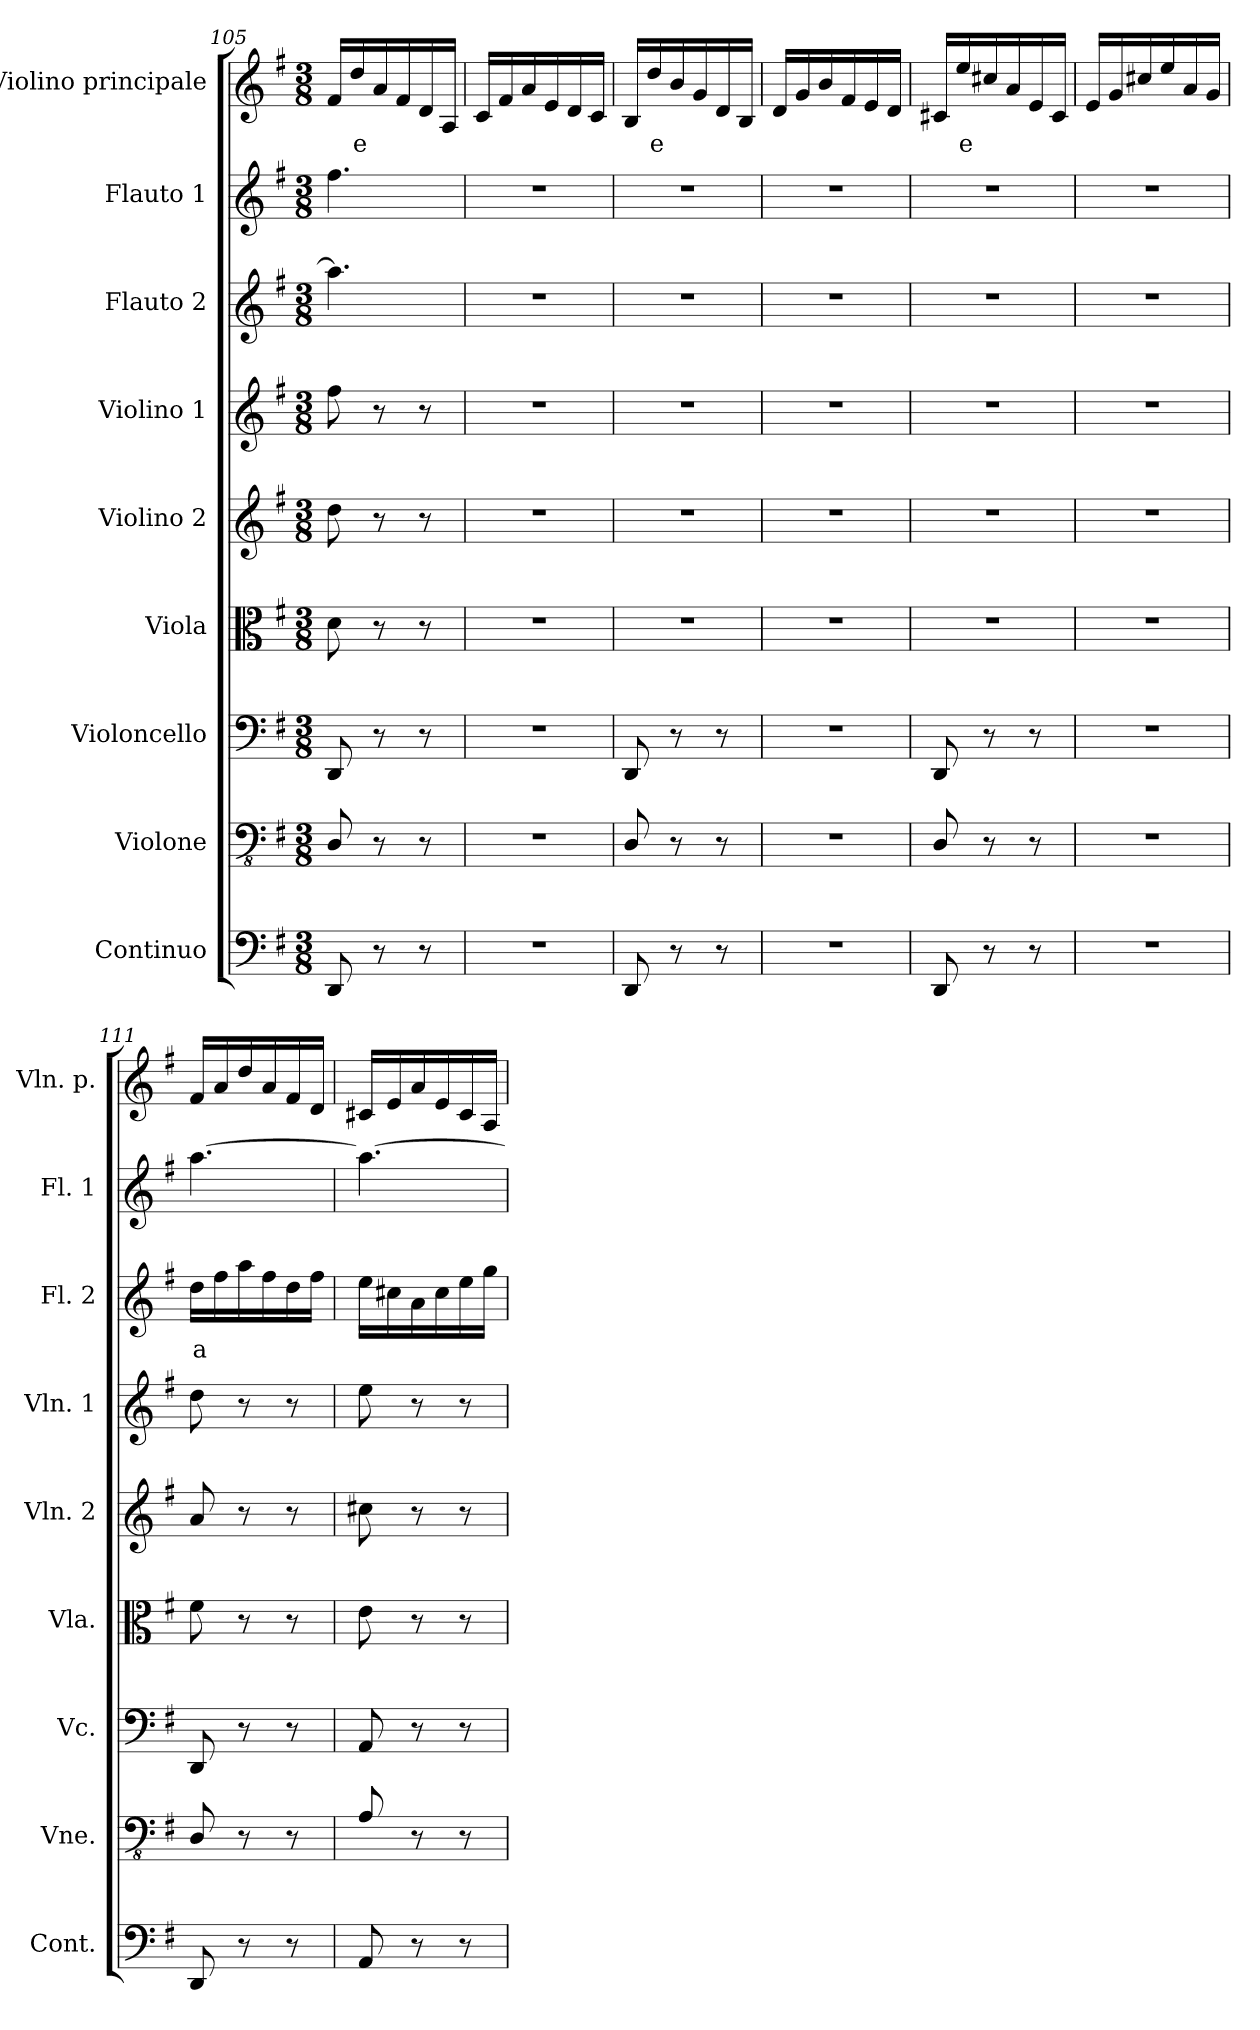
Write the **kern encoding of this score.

**kern	**kern	**kern	**kern	**kern	**kern	**kern	**text	**kern	**kern	**text
*part9	*part8	*part7	*part6	*part5	*part4	*part3	*part3	*part2	*part1	*part1
*staff9	*staff8	*staff7	*staff6	*staff5	*staff4	*staff3	*staff3	*staff2	*staff1	*staff1
*I"Continuo	*I"Violone	*I"Violoncello	*I"Viola	*I"Violino 2	*I"Violino 1	*I"Flauto 2	*	*I"Flauto 1	*I"Violino principale	*
*I'Cont.	*I'Vne.	*I'Vc.	*I'Vla.	*I'Vln. 2	*I'Vln. 1	*I'Fl. 2	*	*I'Fl. 1	*I'Vln. p.	*
*clefF4	*clefFv4	*clefF4	*clefC3	*clefG2	*clefG2	*clefG2	*	*clefG2	*clefG2	*
*	*ITrd7c12	*	*	*	*	*	*	*	*	*
*k[f#]	*k[f#]	*k[f#]	*k[f#]	*k[f#]	*k[f#]	*k[f#]	*	*k[f#]	*k[f#]	*
*M3/8	*M3/8	*M3/8	*M3/8	*M3/8	*M3/8	*M3/8	*	*M3/8	*M3/8	*
=105	=105	=105	=105	=105	=105	=105	=105	=105	=105	=105
8DD/	8DDD/	8DD/	8d\	8dd\	8ff#\	4.aa\]	.	4.ff#\	16f#/LL	.
!	!	!	!	!	!	!	!	!	!	!LO:LY:color=#FF0000
.	.	.	.	.	.	.	.	.	16dd/	e
8r	8r	8r	8r	8r	8r	.	.	.	16a/	.
.	.	.	.	.	.	.	.	.	16f#/	.
8r	8r	8r	8r	8r	8r	.	.	.	16d/	.
.	.	.	.	.	.	.	.	.	16A/JJ	.
=106	=106	=106	=106	=106	=106	=106	=106	=106	=106	=106
4.r	4.r	4.r	4.r	4.r	4.r	4.r	.	4.r	16c/LL	.
.	.	.	.	.	.	.	.	.	16f#/	.
.	.	.	.	.	.	.	.	.	16a/	.
.	.	.	.	.	.	.	.	.	16e/	.
.	.	.	.	.	.	.	.	.	16d/	.
.	.	.	.	.	.	.	.	.	16c/JJ	.
=107	=107	=107	=107	=107	=107	=107	=107	=107	=107	=107
8DD/	8DDD/	8DD/	4.r	4.r	4.r	4.r	.	4.r	16B/LL	.
!	!	!	!	!	!	!	!	!	!	!LO:LY:color=#FF0000
.	.	.	.	.	.	.	.	.	16dd/	e
8r	8r	8r	.	.	.	.	.	.	16b/	.
.	.	.	.	.	.	.	.	.	16g/	.
8r	8r	8r	.	.	.	.	.	.	16d/	.
.	.	.	.	.	.	.	.	.	16B/JJ	.
=108	=108	=108	=108	=108	=108	=108	=108	=108	=108	=108
4.r	4.r	4.r	4.r	4.r	4.r	4.r	.	4.r	16d/LL	.
.	.	.	.	.	.	.	.	.	16g/	.
.	.	.	.	.	.	.	.	.	16b/	.
.	.	.	.	.	.	.	.	.	16f#/	.
.	.	.	.	.	.	.	.	.	16e/	.
.	.	.	.	.	.	.	.	.	16d/JJ	.
=109	=109	=109	=109	=109	=109	=109	=109	=109	=109	=109
8DD/	8DDD/	8DD/	4.r	4.r	4.r	4.r	.	4.r	16c#X/LL	.
!	!	!	!	!	!	!	!	!	!	!LO:LY:color=#FF0000
.	.	.	.	.	.	.	.	.	16ee/	e
8r	8r	8r	.	.	.	.	.	.	16cc#X/	.
.	.	.	.	.	.	.	.	.	16a/	.
8r	8r	8r	.	.	.	.	.	.	16e/	.
.	.	.	.	.	.	.	.	.	16c#/JJ	.
=110	=110	=110	=110	=110	=110	=110	=110	=110	=110	=110
4.r	4.r	4.r	4.r	4.r	4.r	4.r	.	4.r	16e/LL	.
.	.	.	.	.	.	.	.	.	16g/	.
.	.	.	.	.	.	.	.	.	16cc#X/	.
.	.	.	.	.	.	.	.	.	16ee/	.
.	.	.	.	.	.	.	.	.	16a/	.
.	.	.	.	.	.	.	.	.	16g/JJ	.
=111	=111	=111	=111	=111	=111	=111	=111	=111	=111	=111
!	!	!	!	!	!	!	!LO:LY:color=#FF0000	!	!	!
8DD/	8DDD/	8DD/	8f#\	8a/	8dd\	16dd\LL	a	[4.aa\	16f#/LL	.
.	.	.	.	.	.	16ff#\	.	.	16a/	.
8r	8r	8r	8r	8r	8r	16aa\	.	.	16dd/	.
.	.	.	.	.	.	16ff#\	.	.	16a/	.
8r	8r	8r	8r	8r	8r	16dd\	.	.	16f#/	.
.	.	.	.	.	.	16ff#\JJ	.	.	16d/JJ	.
=112	=112	=112	=112	=112	=112	=112	=112	=112	=112	=112
8AA/	8AAA/	8AA/	8e\	8cc#X\	8ee\	16ee\LL	.	4.aa\_	16c#X/LL	.
.	.	.	.	.	.	16cc#X\	.	.	16e/	.
8r	8r	8r	8r	8r	8r	16a\	.	.	16a/	.
.	.	.	.	.	.	16cc#\	.	.	16e/	.
8r	8r	8r	8r	8r	8r	16ee\	.	.	16c#/	.
.	.	.	.	.	.	16gg\JJ	.	.	16A/JJ	.
=	=	=	=	=	=	=	=	=	=	=
*-	*-	*-	*-	*-	*-	*-	*-	*-	*-	*-
